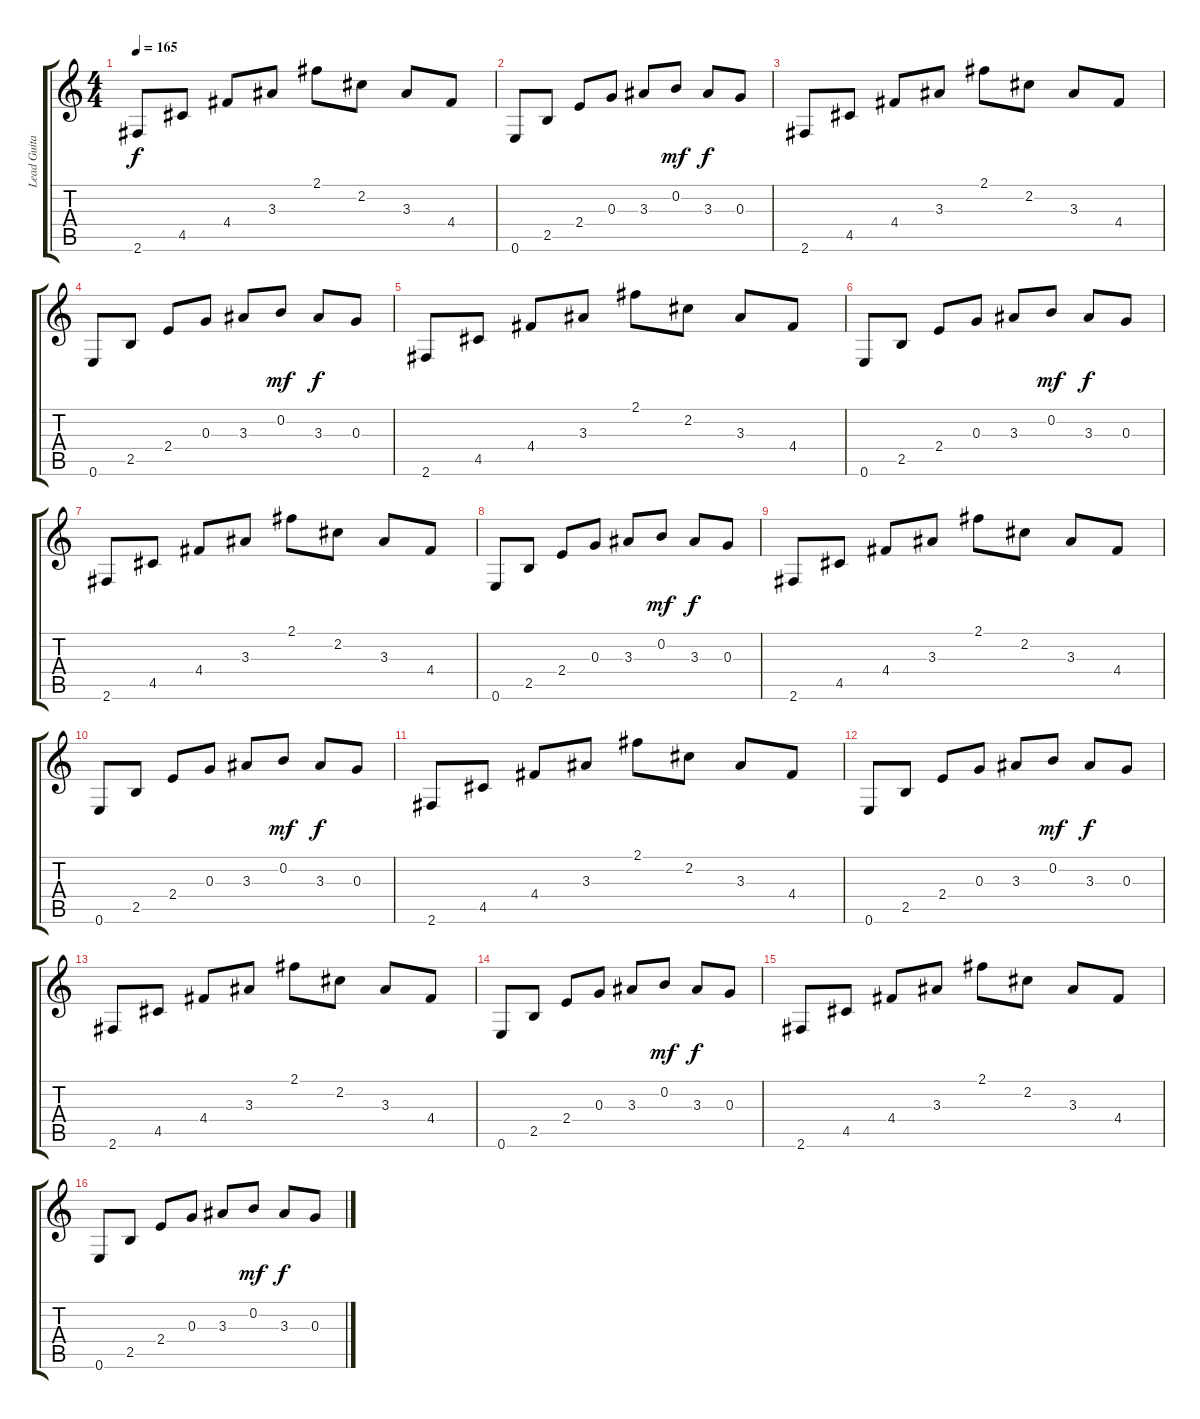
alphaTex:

\track ("Lead Guitar 1" "Lead Guita") {instrument distortionguitar}
\staff {score tabs}
\tuning (E4 B3 G3 D3 A2 E2) {hide}
\ts (4 4)
\tempo 165
\clef g2
\ks c
2.6.8{dy f} 4.5.8 4.4.8 3.3.8 2.1.8 2.2.8 3.3.8 4.4.8 |
0.6.8 2.5.8 2.4.8 0.3.8 3.3.8 0.2.8{dy mf} 3.3.8{dy f} 0.3.8 |
2.6.8 4.5.8 4.4.8 3.3.8 2.1.8 2.2.8 3.3.8 4.4.8 |
0.6.8 2.5.8 2.4.8 0.3.8 3.3.8 0.2.8{dy mf} 3.3.8{dy f} 0.3.8 |
2.6.8 4.5.8 4.4.8 3.3.8 2.1.8 2.2.8 3.3.8 4.4.8 |
0.6.8 2.5.8 2.4.8 0.3.8 3.3.8 0.2.8{dy mf} 3.3.8{dy f} 0.3.8 |
2.6.8 4.5.8 4.4.8 3.3.8 2.1.8 2.2.8 3.3.8 4.4.8 |
0.6.8 2.5.8 2.4.8 0.3.8 3.3.8 0.2.8{dy mf} 3.3.8{dy f} 0.3.8 |
2.6.8 4.5.8 4.4.8 3.3.8 2.1.8 2.2.8 3.3.8 4.4.8 |
0.6.8 2.5.8 2.4.8 0.3.8 3.3.8 0.2.8{dy mf} 3.3.8{dy f} 0.3.8 |
2.6.8 4.5.8 4.4.8 3.3.8 2.1.8 2.2.8 3.3.8 4.4.8 |
0.6.8 2.5.8 2.4.8 0.3.8 3.3.8 0.2.8{dy mf} 3.3.8{dy f} 0.3.8 |
2.6.8 4.5.8 4.4.8 3.3.8 2.1.8 2.2.8 3.3.8 4.4.8 |
0.6.8 2.5.8 2.4.8 0.3.8 3.3.8 0.2.8{dy mf} 3.3.8{dy f} 0.3.8 |
2.6.8 4.5.8 4.4.8 3.3.8 2.1.8 2.2.8 3.3.8 4.4.8 |
0.6.8 2.5.8 2.4.8 0.3.8 3.3.8 0.2.8{dy mf} 3.3.8{dy f} 0.3.8
